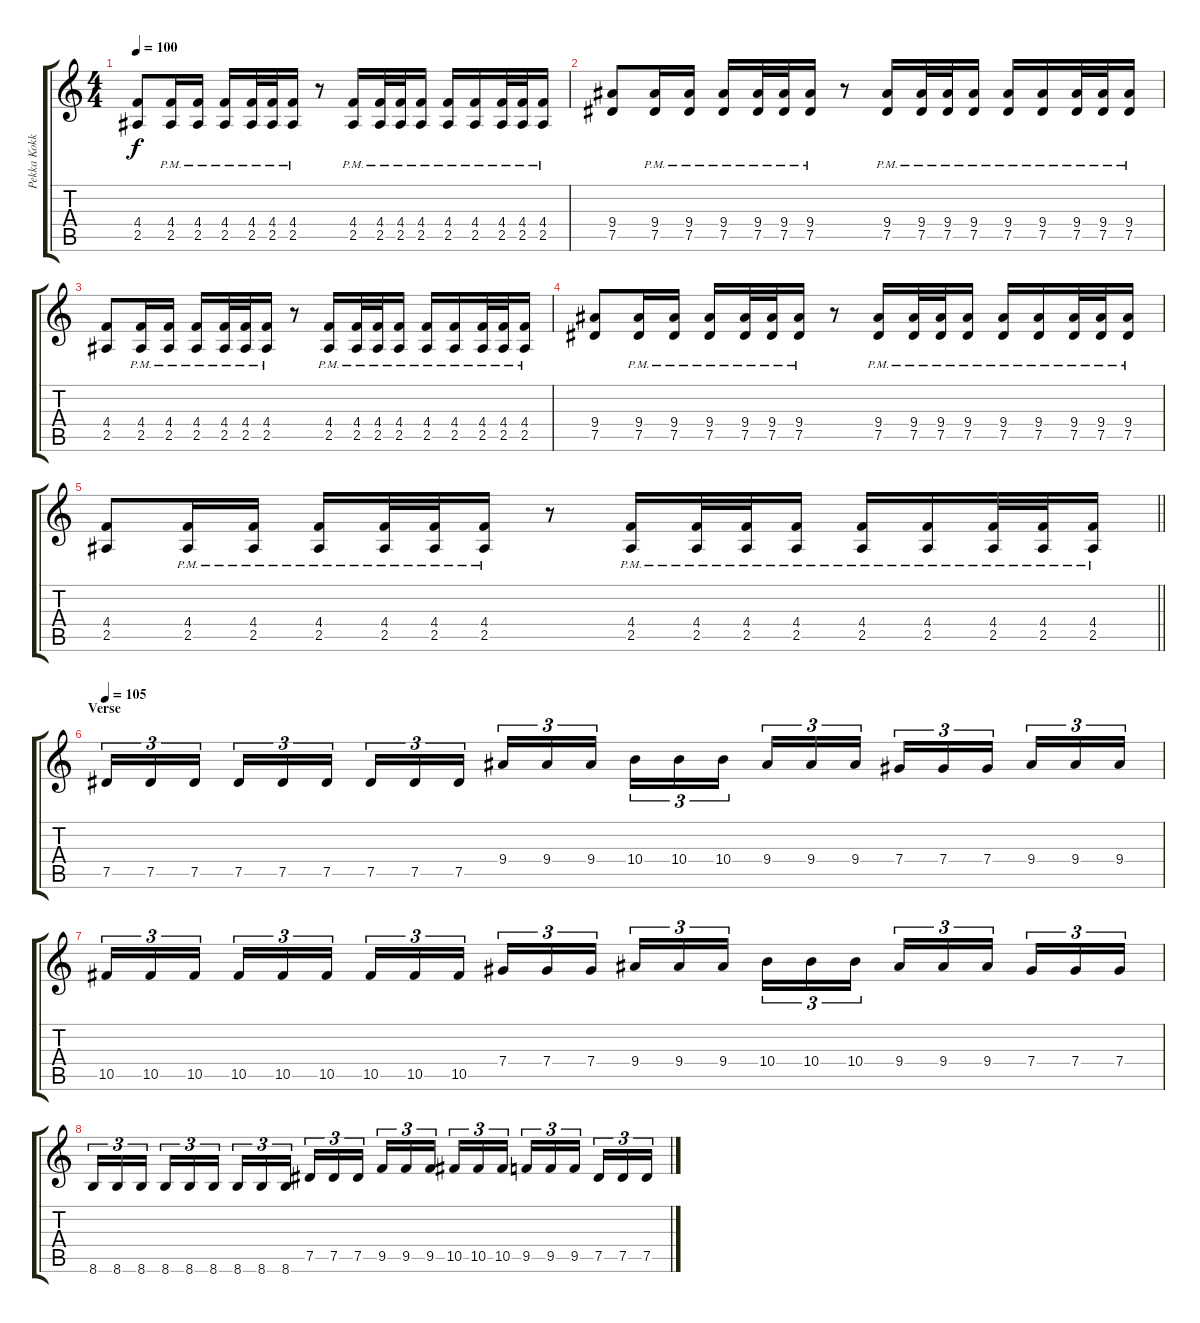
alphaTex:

\track ("Pekka Kokko " "Pekka Kokk") {instrument distortionguitar}
\staff {score tabs}
\tuning (Eb4 Bb3 Gb3 Db3 Ab2 Eb2) {hide}
\ts (4 4)
\tempo 100
\clef g2
\ks c
(4.4 2.5).8{dy f} (4.4{pm} 2.5{pm}).16 (4.4{pm} 2.5{pm}).16 (4.4{pm} 2.5{pm}).16 (4.4{pm} 2.5{pm}).32 (4.4{pm} 2.5{pm}).32 (4.4{pm} 2.5{pm}).16 r.8 (4.4{pm} 2.5{pm}).16 (4.4{pm} 2.5{pm}).32 (4.4{pm} 2.5{pm}).32 (4.4{pm} 2.5{pm}).16 (4.4{pm} 2.5{pm}).16 (4.4{pm} 2.5{pm}).16 (4.4{pm} 2.5{pm}).32 (4.4{pm} 2.5{pm}).32 (4.4{pm} 2.5{pm}).16 |
(9.4 7.5).8 (9.4{pm} 7.5{pm}).16 (9.4{pm} 7.5{pm}).16 (9.4{pm} 7.5{pm}).16 (9.4{pm} 7.5{pm}).32 (9.4{pm} 7.5{pm}).32 (9.4{pm} 7.5{pm}).16 r.8 (9.4{pm} 7.5{pm}).16 (9.4{pm} 7.5{pm}).32 (9.4{pm} 7.5{pm}).32 (9.4{pm} 7.5{pm}).16 (9.4{pm} 7.5{pm}).16 (9.4{pm} 7.5{pm}).16 (9.4{pm} 7.5{pm}).32 (9.4{pm} 7.5{pm}).32 (9.4{pm} 7.5{pm}).16 |
(4.4 2.5).8 (4.4{pm} 2.5{pm}).16 (4.4{pm} 2.5{pm}).16 (4.4{pm} 2.5{pm}).16 (4.4{pm} 2.5{pm}).32 (4.4{pm} 2.5{pm}).32 (4.4{pm} 2.5{pm}).16 r.8 (4.4{pm} 2.5{pm}).16 (4.4{pm} 2.5{pm}).32 (4.4{pm} 2.5{pm}).32 (4.4{pm} 2.5{pm}).16 (4.4{pm} 2.5{pm}).16 (4.4{pm} 2.5{pm}).16 (4.4{pm} 2.5{pm}).32 (4.4{pm} 2.5{pm}).32 (4.4{pm} 2.5{pm}).16 |
(9.4 7.5).8 (9.4{pm} 7.5{pm}).16 (9.4{pm} 7.5{pm}).16 (9.4{pm} 7.5{pm}).16 (9.4{pm} 7.5{pm}).32 (9.4{pm} 7.5{pm}).32 (9.4{pm} 7.5{pm}).16 r.8 (9.4{pm} 7.5{pm}).16 (9.4{pm} 7.5{pm}).32 (9.4{pm} 7.5{pm}).32 (9.4{pm} 7.5{pm}).16 (9.4{pm} 7.5{pm}).16 (9.4{pm} 7.5{pm}).16 (9.4{pm} 7.5{pm}).32 (9.4{pm} 7.5{pm}).32 (9.4{pm} 7.5{pm}).16 |
\barLineRight lightlight
(4.4 2.5).8 (4.4{pm} 2.5{pm}).16 (4.4{pm} 2.5{pm}).16 (4.4{pm} 2.5{pm}).16 (4.4{pm} 2.5{pm}).32 (4.4{pm} 2.5{pm}).32 (4.4{pm} 2.5{pm}).16 r.8 (4.4{pm} 2.5{pm}).16 (4.4{pm} 2.5{pm}).32 (4.4{pm} 2.5{pm}).32 (4.4{pm} 2.5{pm}).16 (4.4{pm} 2.5{pm}).16 (4.4{pm} 2.5{pm}).16 (4.4{pm} 2.5{pm}).32 (4.4{pm} 2.5{pm}).32 (4.4{pm} 2.5{pm}).16 |
\section ("" "Verse")
\tempo 105
7.5.16{tu (3 2)} 7.5.16{tu (3 2)} 7.5.16{tu (3 2) beam splitsecondary} 7.5.16{tu (3 2)} 7.5.16{tu (3 2)} 7.5.16{tu (3 2)} 7.5.16{tu (3 2)} 7.5.16{tu (3 2)} 7.5.16{tu (3 2) beam splitsecondary} 9.4.16{tu (3 2)} 9.4.16{tu (3 2)} 9.4.16{tu (3 2)} 10.4.16{tu (3 2)} 10.4.16{tu (3 2)} 10.4.16{tu (3 2) beam splitsecondary} 9.4.16{tu (3 2)} 9.4.16{tu (3 2)} 9.4.16{tu (3 2)} 7.4.16{tu (3 2)} 7.4.16{tu (3 2)} 7.4.16{tu (3 2) beam splitsecondary} 9.4.16{tu (3 2)} 9.4.16{tu (3 2)} 9.4.16{tu (3 2)} |
10.5.16{tu (3 2)} 10.5.16{tu (3 2)} 10.5.16{tu (3 2) beam splitsecondary} 10.5.16{tu (3 2)} 10.5.16{tu (3 2)} 10.5.16{tu (3 2)} 10.5.16{tu (3 2)} 10.5.16{tu (3 2)} 10.5.16{tu (3 2) beam splitsecondary} 7.4.16{tu (3 2)} 7.4.16{tu (3 2)} 7.4.16{tu (3 2)} 9.4.16{tu (3 2)} 9.4.16{tu (3 2)} 9.4.16{tu (3 2) beam splitsecondary} 10.4.16{tu (3 2)} 10.4.16{tu (3 2)} 10.4.16{tu (3 2)} 9.4.16{tu (3 2)} 9.4.16{tu (3 2)} 9.4.16{tu (3 2) beam splitsecondary} 7.4.16{tu (3 2)} 7.4.16{tu (3 2)} 7.4.16{tu (3 2)} |
8.6.16{tu (3 2)} 8.6.16{tu (3 2)} 8.6.16{tu (3 2) beam splitsecondary} 8.6.16{tu (3 2)} 8.6.16{tu (3 2)} 8.6.16{tu (3 2)} 8.6.16{tu (3 2)} 8.6.16{tu (3 2)} 8.6.16{tu (3 2) beam splitsecondary} 7.5.16{tu (3 2)} 7.5.16{tu (3 2)} 7.5.16{tu (3 2)} 9.5.16{tu (3 2)} 9.5.16{tu (3 2)} 9.5.16{tu (3 2) beam splitsecondary} 10.5.16{tu (3 2)} 10.5.16{tu (3 2)} 10.5.16{tu (3 2)} 9.5.16{tu (3 2)} 9.5.16{tu (3 2)} 9.5.16{tu (3 2) beam splitsecondary} 7.5.16{tu (3 2)} 7.5.16{tu (3 2)} 7.5.16{tu (3 2)}
